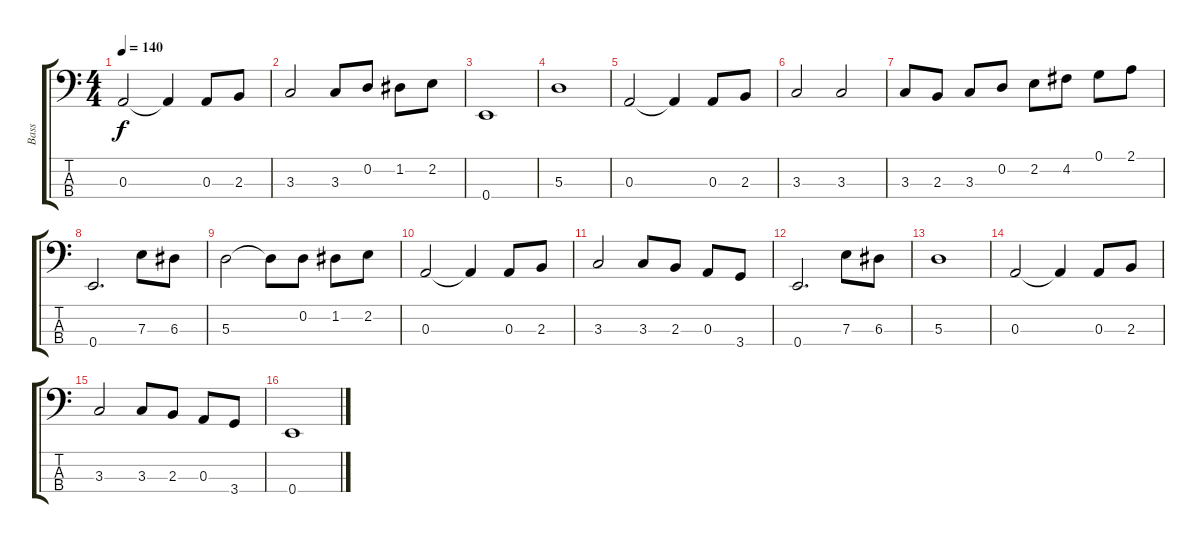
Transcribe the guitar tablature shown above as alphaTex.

\track ("Bass" "Bass") {instrument electricbasspick}
\staff {score tabs}
\tuning (G2 D2 A1 E1) {hide}
\ts (4 4)
\tempo 140
\clef f4
\ks c
0.3.2{dy f} 0.3{t}.4 0.3.8 2.3.8 |
3.3.2 3.3.8 0.2.8 1.2.8 2.2.8 |
0.4.1 |
5.3.1 |
0.3.2 0.3{t}.4 0.3.8 2.3.8 |
3.3.2 3.3.2 |
3.3.8 2.3.8 3.3.8 0.2.8 2.2.8 4.2.8 0.1.8 2.1.8 |
0.4.2{d} 7.3.8 6.3.8 |
5.3.2 5.3{t}.8 0.2.8 1.2.8 2.2.8 |
0.3.2 0.3{t}.4 0.3.8 2.3.8 |
3.3.2 3.3.8 2.3.8 0.3.8 3.4.8 |
0.4.2{d} 7.3.8 6.3.8 |
5.3.1 |
0.3.2 0.3{t}.4 0.3.8 2.3.8 |
3.3.2 3.3.8 2.3.8 0.3.8 3.4.8 |
0.4.1
